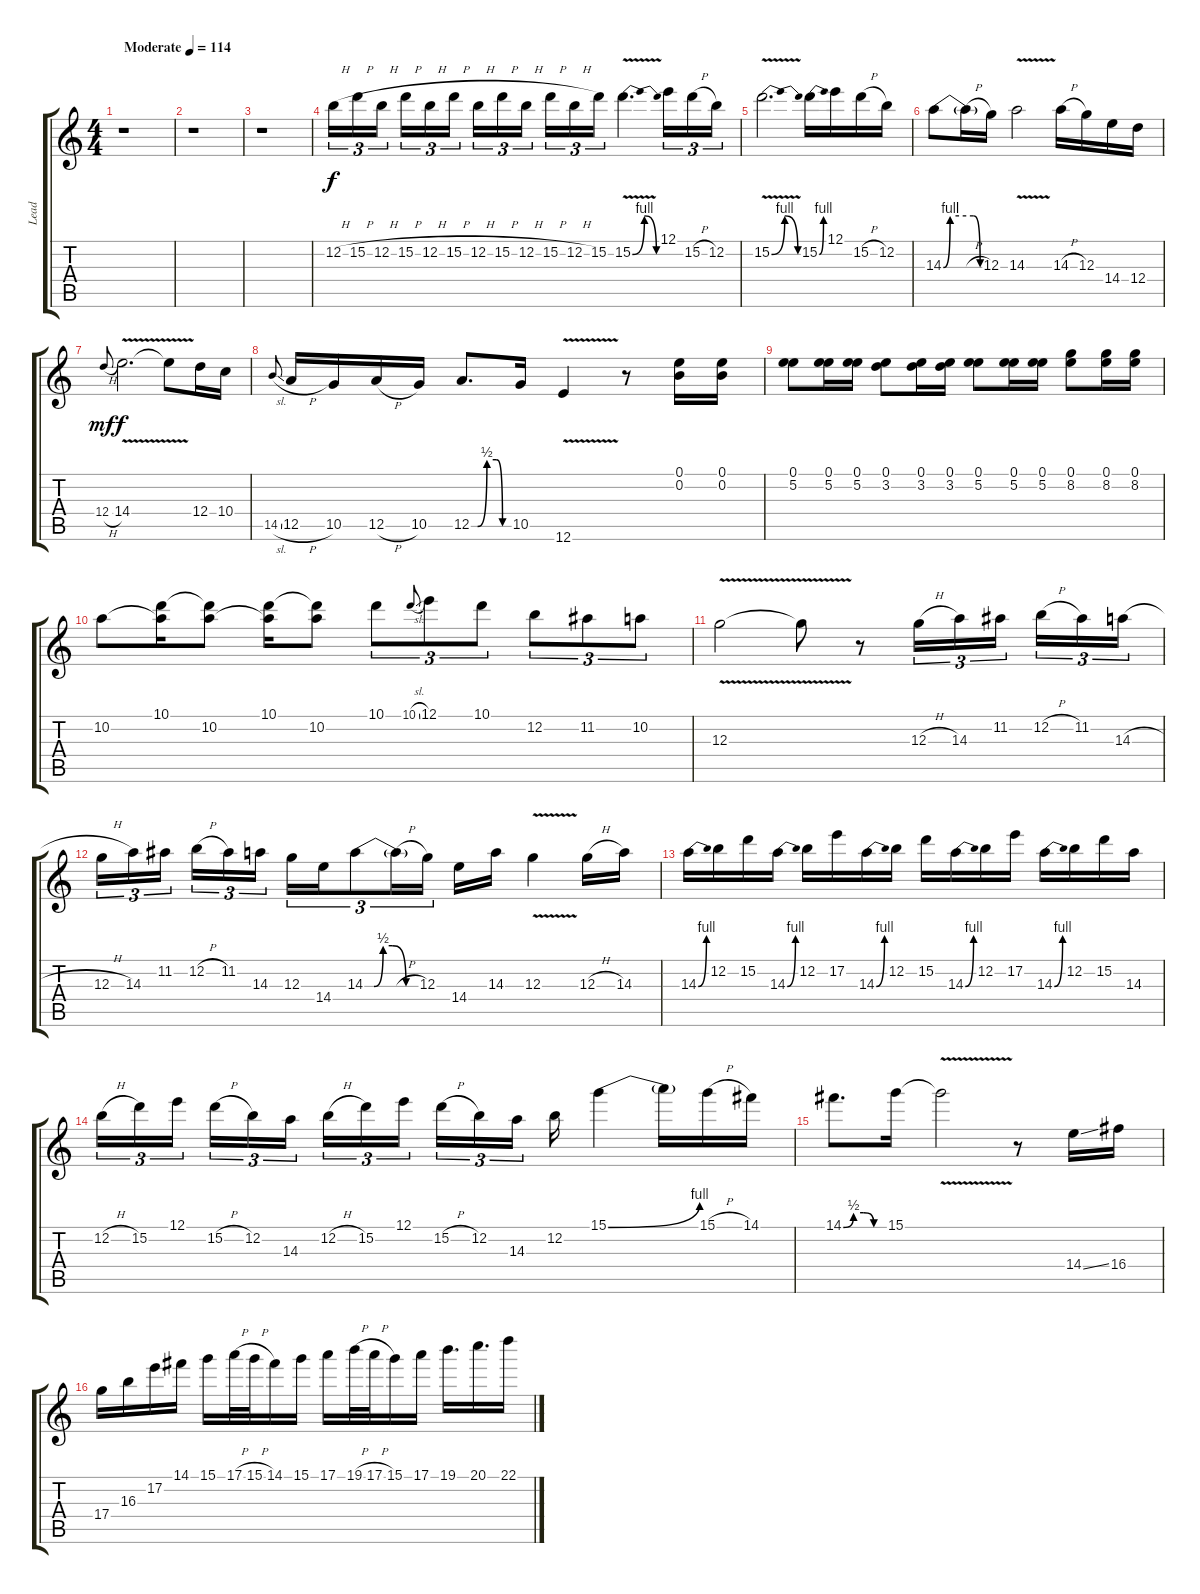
\track ("Lead" "Lead") {instrument distortionguitar}
\staff {score tabs}
\tuning (E4 B3 G3 D3 A2 E2) {hide}
\ts (4 4)
\tempo (114 "Moderate")
\clef g2
\ks c
r.1{dy f instrument distortionguitar} |
r.1 |
r.1 |
12.2{h}.16{tu (3 2)} 15.2{h}.16{tu (3 2)} 12.2{h}.16{tu (3 2)} 15.2{h}.16{tu (3 2)} 12.2{h}.16{tu (3 2)} 15.2{h}.16{tu (3 2)} 12.2{h}.16{tu (3 2)} 15.2{h}.16{tu (3 2)} 12.2{h}.16{tu (3 2)} 15.2{h}.16{tu (3 2)} 12.2{h}.16{tu (3 2)} 15.2.16{tu (3 2)} 15.2{be (bendrelease 0 0 5 4 45 4 60 0) v}.4{d} 12.1.16{tu (3 2)} 15.2{h}.16{tu (3 2)} 12.2.16{tu (3 2)} |
15.2{be (bendrelease 0 0 5 4 55 4 60 0) v}.2{d} 15.2{be (bend 0 0 60 4)}.16 12.1.16 15.2{h}.16 12.2.16 |
14.3{be (custom 0 0 10 4 45 4 55 0 60 0)}.8 14.3{h t}.16 12.3.16 14.3{v}.2 14.3{h}.16 12.3.16 14.4.16 12.4.16 |
12.4{h}.8{gr onbeat dy mf} 14.4{v}.2{d dy f} 14.4{t}.8 12.4.16 10.4.16 |
14.5{sl}.8{gr onbeat} 12.5{h}.16 10.5.16 12.5{h}.16 10.5.16 12.5{be (custom 0 0 10 0 25 2 40 2 50 0 60 0)}.8{d} 10.5.16 12.6{v}.4 r.8 (0.1 0.2).16 (0.1 0.2).16 |
(0.1 5.2).8 (0.1 5.2).16 (0.1 5.2).16 (0.1 3.2).8 (0.1 3.2).16 (0.1 3.2).16 (0.1 5.2).8 (0.1 5.2).16 (0.1 5.2).16 (0.1 8.2).8 (0.1 8.2).16 (0.1 8.2).16 |
10.2.8 (10.1 10.2{t}).16 (10.1{t} 10.2).8 (10.1 10.2{t}).16 (10.1{t} 10.2).8 10.1.8{tu (3 2)} 10.1{sl}.8{gr onbeat} 12.1.8{tu (3 2)} 10.1.8{tu (3 2)} 12.2.8{tu (3 2)} 11.2.8{tu (3 2)} 10.2.8{tu (3 2)} |
12.3{v}.2 12.3{t}.8 r.8 12.3{h}.16{tu (3 2)} 14.3.16{tu (3 2)} 11.2.16{tu (3 2)} 12.2{h}.16{tu (3 2)} 11.2.16{tu (3 2)} 14.3{h}.16{tu (3 2)} |
12.3{h}.16{tu (3 2)} 14.3.16{tu (3 2)} 11.2.16{tu (3 2)} 12.2{h}.16{tu (3 2)} 11.2.16{tu (3 2)} 14.3.16{tu (3 2)} 12.3.16{tu (3 2)} 14.4.16{tu (3 2)} 14.3{be (custom 0 0 10 0 20 2 30 2 45 0 60 0)}.8{tu (3 2)} 14.3{h t}.16{tu (3 2)} 12.3.16{tu (3 2)} 14.4.16 14.3.16 12.3{v}.4 12.3{h}.16 14.3.16 |
14.3{be (bend 0 0 60 4)}.16 12.2.16 15.2.16 14.3{be (bend 0 0 60 4)}.16 12.2.16 17.2.16 14.3{be (bend 0 0 60 4)}.16 12.2.16 15.2.16 14.3{be (bend 0 0 60 4)}.16 12.2.16 17.2.16 14.3{be (bend 0 0 60 4)}.16 12.2.16 15.2.16 14.3.16 |
12.2{h}.16{tu (3 2)} 15.2.16{tu (3 2)} 12.1.16{tu (3 2)} 15.2{h}.16{tu (3 2)} 12.2.16{tu (3 2)} 14.3.16{tu (3 2)} 12.2{h}.16{tu (3 2)} 15.2.16{tu (3 2)} 12.1.16{tu (3 2)} 15.2{h}.16{tu (3 2)} 12.2.16{tu (3 2)} 14.3.16{tu (3 2)} 12.2.16 15.1{be (bend 0 0 60 4)}.4 15.1{t}.16 15.1{h}.16 14.1.16 |
14.1{be (custom 0 0 15 2 30 2 45 0 60 0)}.8{d} 15.1.16 15.1{v t}.2 r.8 14.4{ss}.16 16.4.16 |
17.4.16 16.3.16 17.2.16 14.1.16 15.1.16 17.1{h}.32 15.1{h}.32 14.1.16 15.1.16 17.1.16 19.1{h}.32 17.1{h}.32 15.1.16 17.1.16 19.1.16{d} 20.1.16{d} 22.1.16
